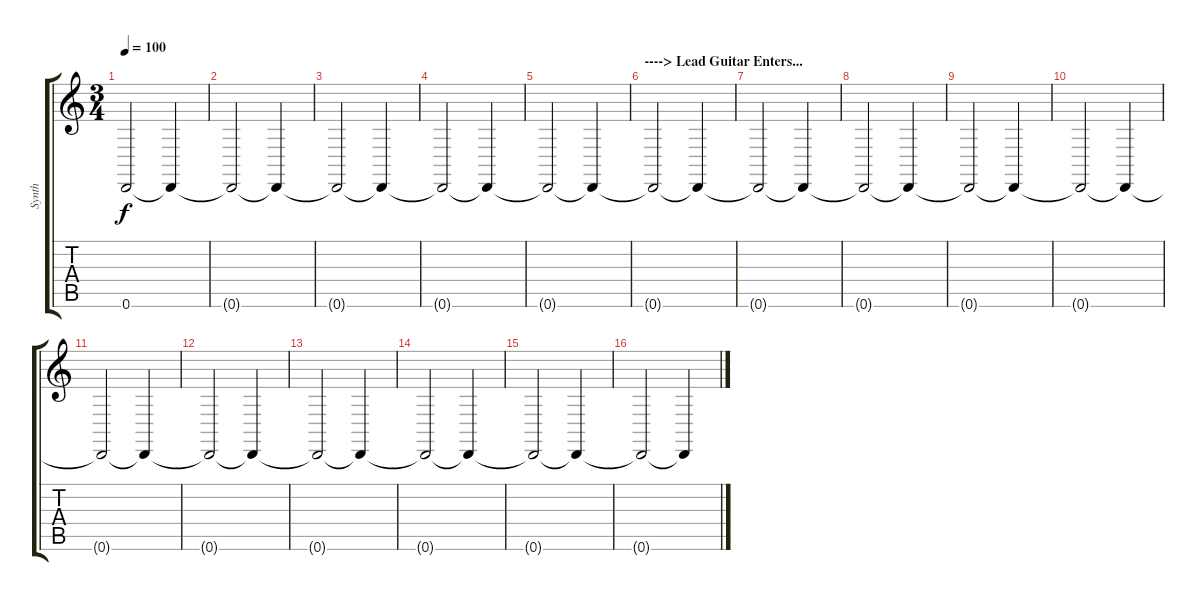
\track ("Synth" "Synth") {instrument stringensemble1}
\staff {score tabs}
\tuning (D4 A3 F3 C3 G2 D2) {hide}
\ts (3 4)
\tempo 100
\clef g2
\ks c
0.6{t}.2{dy f} 0.6{t}.4 |
0.6{t}.2 0.6{t}.4 |
0.6{t}.2 0.6{t}.4 |
0.6{t}.2 0.6{t}.4 |
0.6{t}.2 0.6{t}.4 |
\section ("" "----> Lead Guitar Enters...")
0.6{t}.2 0.6{t}.4 |
0.6{t}.2 0.6{t}.4 |
0.6{t}.2 0.6{t}.4 |
0.6{t}.2 0.6{t}.4 |
0.6{t}.2 0.6{t}.4 |
0.6{t}.2 0.6{t}.4 |
0.6{t}.2 0.6{t}.4 |
0.6{t}.2 0.6{t}.4 |
0.6{t}.2 0.6{t}.4 |
0.6{t}.2 0.6{t}.4 |
0.6{t}.2 0.6{t}.4
